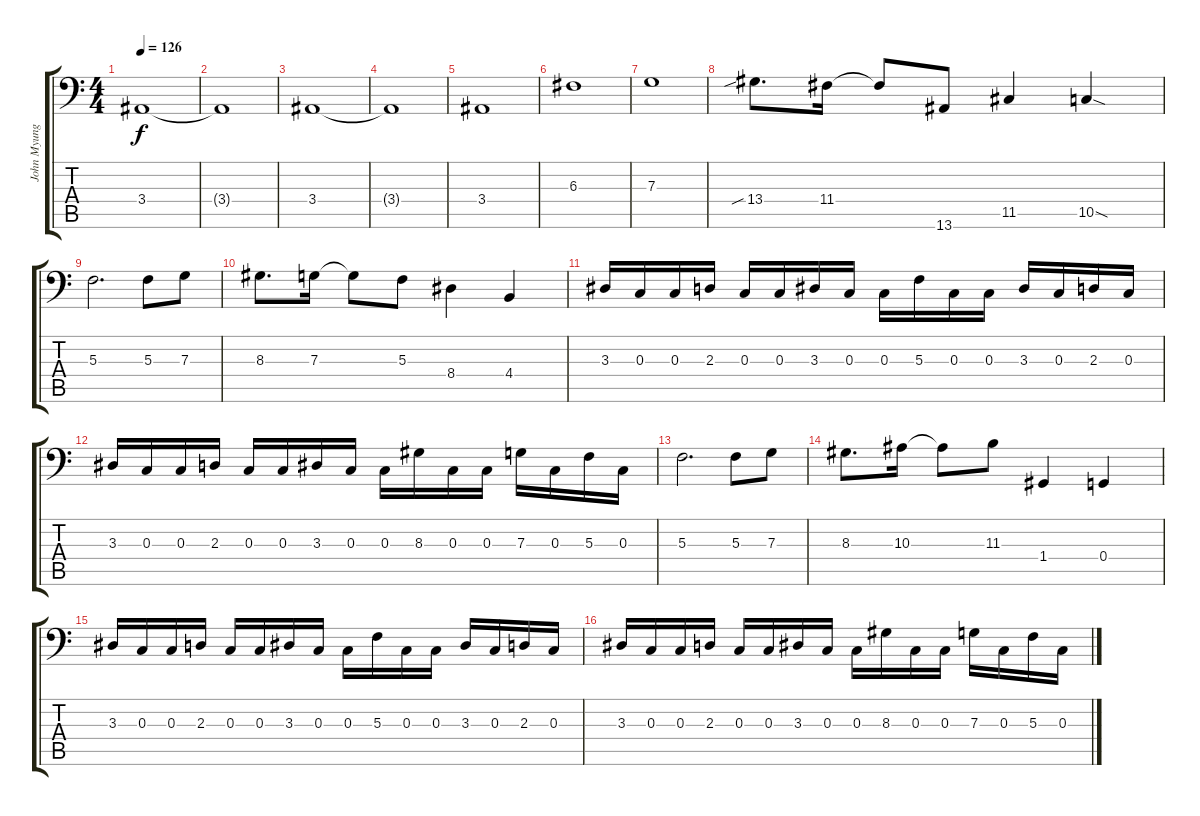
\track ("John Myung" "John Myung") {instrument electricbassfinger}
\staff {score tabs}
\tuning (Bb2 F2 C2 G1 D1 A0) {hide}
\ts (4 4)
\tempo 126
\clef f4
\ks c
3.4.1{dy f} |
3.4{t}.1 |
3.4.1 |
3.4{t}.1 |
3.4.1 |
6.3.1 |
7.3.1 |
13.4{sib}.8{d} 11.4.16 11.4{t}.8 13.6.8 11.5.4 10.5{sod}.4 |
5.3.2{d} 5.3.8 7.3.8 |
8.3.8{d} 7.3.16 7.3{t}.8 5.3.8 8.4.4 4.4.4 |
3.3.16 0.3.16 0.3.16 2.3.16 0.3.16 0.3.16 3.3.16 0.3.16 0.3.16 5.3.16 0.3.16 0.3.16 3.3.16 0.3.16 2.3.16 0.3.16 |
3.3.16 0.3.16 0.3.16 2.3.16 0.3.16 0.3.16 3.3.16 0.3.16 0.3.16 8.3.16 0.3.16 0.3.16 7.3.16 0.3.16 5.3.16 0.3.16 |
5.3.2{d} 5.3.8 7.3.8 |
8.3.8{d} 10.3.16 10.3{t}.8 11.3.8 1.4.4 0.4.4 |
3.3.16 0.3.16 0.3.16 2.3.16 0.3.16 0.3.16 3.3.16 0.3.16 0.3.16 5.3.16 0.3.16 0.3.16 3.3.16 0.3.16 2.3.16 0.3.16 |
3.3.16 0.3.16 0.3.16 2.3.16 0.3.16 0.3.16 3.3.16 0.3.16 0.3.16 8.3.16 0.3.16 0.3.16 7.3.16 0.3.16 5.3.16 0.3.16
